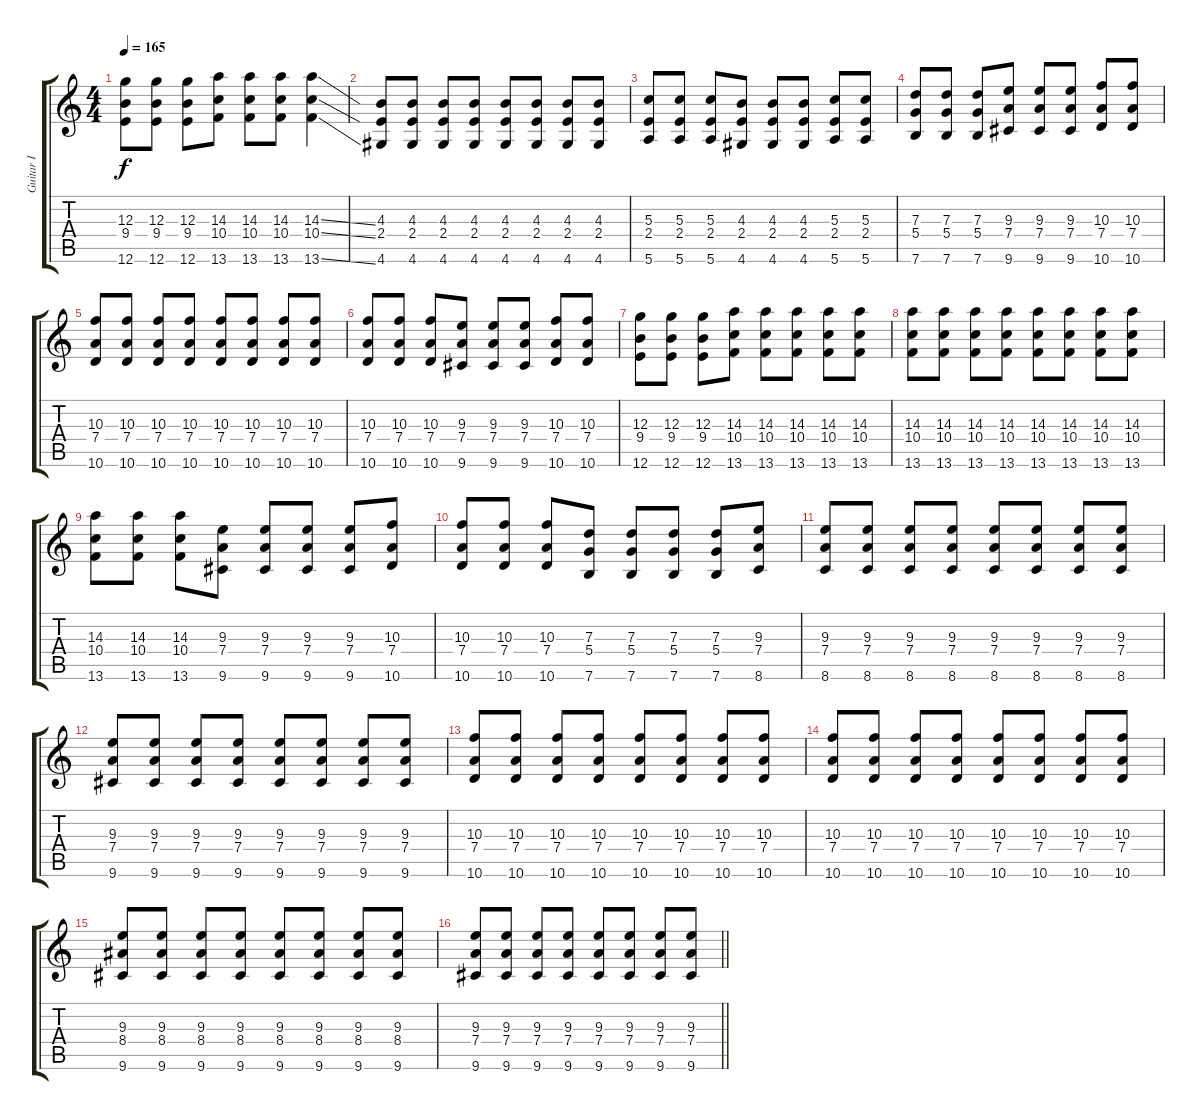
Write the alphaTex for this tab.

\track ("Guitar I" "Guitar I") {instrument distortionguitar}
\staff {score tabs}
\tuning (E4 B3 G3 D3 A2 E2) {hide}
\ts (4 4)
\tempo 165
\clef g2
\ks c
(12.3 9.4 12.6).8{dy f} (12.3 9.4 12.6).8 (12.3 9.4 12.6).8 (14.3 10.4 13.6).8 (14.3 10.4 13.6).8 (14.3 10.4 13.6).8 (14.3{ss} 10.4{ss} 13.6{ss}).4 |
(4.3 2.4 4.6).8 (4.3 2.4 4.6).8 (4.3 2.4 4.6).8 (4.3 2.4 4.6).8 (4.3 2.4 4.6).8 (4.3 2.4 4.6).8 (4.3 2.4 4.6).8 (4.3 2.4 4.6).8 |
(5.3 2.4 5.6).8 (5.3 2.4 5.6).8 (5.3 2.4 5.6).8 (4.3 2.4 4.6).8 (4.3 2.4 4.6).8 (4.3 2.4 4.6).8 (5.3 2.4 5.6).8 (5.3 2.4 5.6).8 |
(7.3 5.4 7.6).8 (7.3 5.4 7.6).8 (7.3 5.4 7.6).8 (9.3 7.4 9.6).8 (9.3 7.4 9.6).8 (9.3 7.4 9.6).8 (10.3 7.4 10.6).8 (10.3 7.4 10.6).8 |
(10.3 7.4 10.6).8 (10.3 7.4 10.6).8 (10.3 7.4 10.6).8 (10.3 7.4 10.6).8 (10.3 7.4 10.6).8 (10.3 7.4 10.6).8 (10.3 7.4 10.6).8 (10.3 7.4 10.6).8 |
(10.3 7.4 10.6).8 (10.3 7.4 10.6).8 (10.3 7.4 10.6).8 (9.3 7.4 9.6).8 (9.3 7.4 9.6).8 (9.3 7.4 9.6).8 (10.3 7.4 10.6).8 (10.3 7.4 10.6).8 |
(12.3 9.4 12.6).8 (12.3 9.4 12.6).8 (12.3 9.4 12.6).8 (14.3 10.4 13.6).8 (14.3 10.4 13.6).8 (14.3 10.4 13.6).8 (14.3 10.4 13.6).8 (14.3 10.4 13.6).8 |
(14.3 10.4 13.6).8 (14.3 10.4 13.6).8 (14.3 10.4 13.6).8 (14.3 10.4 13.6).8 (14.3 10.4 13.6).8 (14.3 10.4 13.6).8 (14.3 10.4 13.6).8 (14.3 10.4 13.6).8 |
(14.3 10.4 13.6).8 (14.3 10.4 13.6).8 (14.3 10.4 13.6).8 (9.3 7.4 9.6).8 (9.3 7.4 9.6).8 (9.3 7.4 9.6).8 (9.3 7.4 9.6).8 (10.3 7.4 10.6).8 |
(10.3 7.4 10.6).8 (10.3 7.4 10.6).8 (10.3 7.4 10.6).8 (7.3 5.4 7.6).8 (7.3 5.4 7.6).8 (7.3 5.4 7.6).8 (7.3 5.4 7.6).8 (9.3 7.4 8.6).8 |
(9.3 7.4 8.6).8 (9.3 7.4 8.6).8 (9.3 7.4 8.6).8 (9.3 7.4 8.6).8 (9.3 7.4 8.6).8 (9.3 7.4 8.6).8 (9.3 7.4 8.6).8 (9.3 7.4 8.6).8 |
(9.3 7.4 9.6).8 (9.3 7.4 9.6).8 (9.3 7.4 9.6).8 (9.3 7.4 9.6).8 (9.3 7.4 9.6).8 (9.3 7.4 9.6).8 (9.3 7.4 9.6).8 (9.3 7.4 9.6).8 |
(10.3 7.4 10.6).8 (10.3 7.4 10.6).8 (10.3 7.4 10.6).8 (10.3 7.4 10.6).8 (10.3 7.4 10.6).8 (10.3 7.4 10.6).8 (10.3 7.4 10.6).8 (10.3 7.4 10.6).8 |
(10.3 7.4 10.6).8 (10.3 7.4 10.6).8 (10.3 7.4 10.6).8 (10.3 7.4 10.6).8 (10.3 7.4 10.6).8 (10.3 7.4 10.6).8 (10.3 7.4 10.6).8 (10.3 7.4 10.6).8 |
(9.3 8.4 9.6).8 (9.3 8.4 9.6).8 (9.3 8.4 9.6).8 (9.3 8.4 9.6).8 (9.3 8.4 9.6).8 (9.3 8.4 9.6).8 (9.3 8.4 9.6).8 (9.3 8.4 9.6).8 |
\barLineRight lightlight
(9.3 7.4 9.6).8 (9.3 7.4 9.6).8 (9.3 7.4 9.6).8 (9.3 7.4 9.6).8 (9.3 7.4 9.6).8 (9.3 7.4 9.6).8 (9.3 7.4 9.6).8 (9.3 7.4 9.6).8
